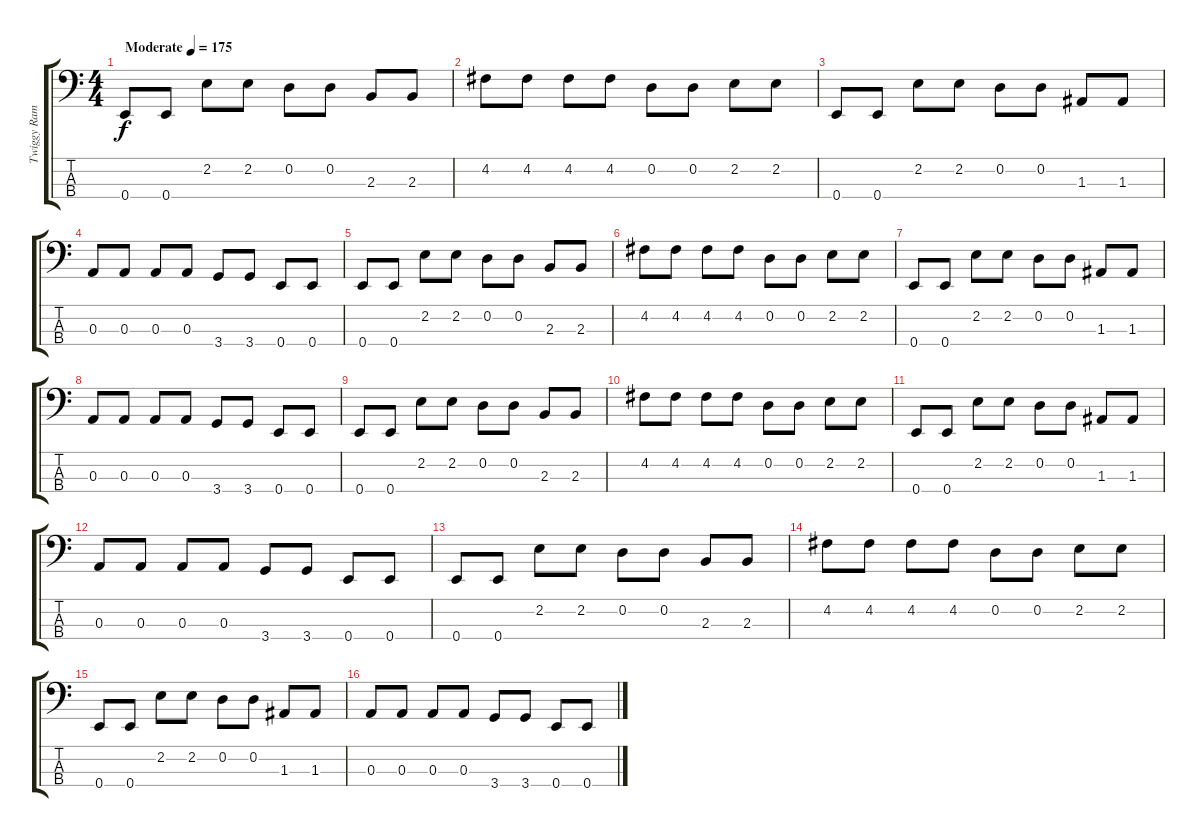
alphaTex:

\track ("Twiggy Ramirez" "Twiggy Ram") {instrument synthbass1}
\staff {score tabs}
\tuning (G2 D2 A1 E1) {hide}
\ts (4 4)
\tempo (175 "Moderate")
\clef f4
\ks c
0.4.8{dy f instrument synthbass1} 0.4.8 2.2.8 2.2.8 0.2.8 0.2.8 2.3.8 2.3.8 |
4.2.8 4.2.8 4.2.8 4.2.8 0.2.8 0.2.8 2.2.8 2.2.8 |
0.4.8 0.4.8 2.2.8 2.2.8 0.2.8 0.2.8 1.3.8 1.3.8 |
0.3.8 0.3.8 0.3.8 0.3.8 3.4.8 3.4.8 0.4.8 0.4.8 |
0.4.8 0.4.8 2.2.8 2.2.8 0.2.8 0.2.8 2.3.8 2.3.8 |
4.2.8 4.2.8 4.2.8 4.2.8 0.2.8 0.2.8 2.2.8 2.2.8 |
0.4.8 0.4.8 2.2.8 2.2.8 0.2.8 0.2.8 1.3.8 1.3.8 |
0.3.8 0.3.8 0.3.8 0.3.8 3.4.8 3.4.8 0.4.8 0.4.8 |
0.4.8 0.4.8 2.2.8 2.2.8 0.2.8 0.2.8 2.3.8 2.3.8 |
4.2.8 4.2.8 4.2.8 4.2.8 0.2.8 0.2.8 2.2.8 2.2.8 |
0.4.8 0.4.8 2.2.8 2.2.8 0.2.8 0.2.8 1.3.8 1.3.8 |
0.3.8 0.3.8 0.3.8 0.3.8 3.4.8 3.4.8 0.4.8 0.4.8 |
0.4.8 0.4.8 2.2.8 2.2.8 0.2.8 0.2.8 2.3.8 2.3.8 |
4.2.8 4.2.8 4.2.8 4.2.8 0.2.8 0.2.8 2.2.8 2.2.8 |
0.4.8 0.4.8 2.2.8 2.2.8 0.2.8 0.2.8 1.3.8 1.3.8 |
0.3.8 0.3.8 0.3.8 0.3.8 3.4.8 3.4.8 0.4.8 0.4.8
